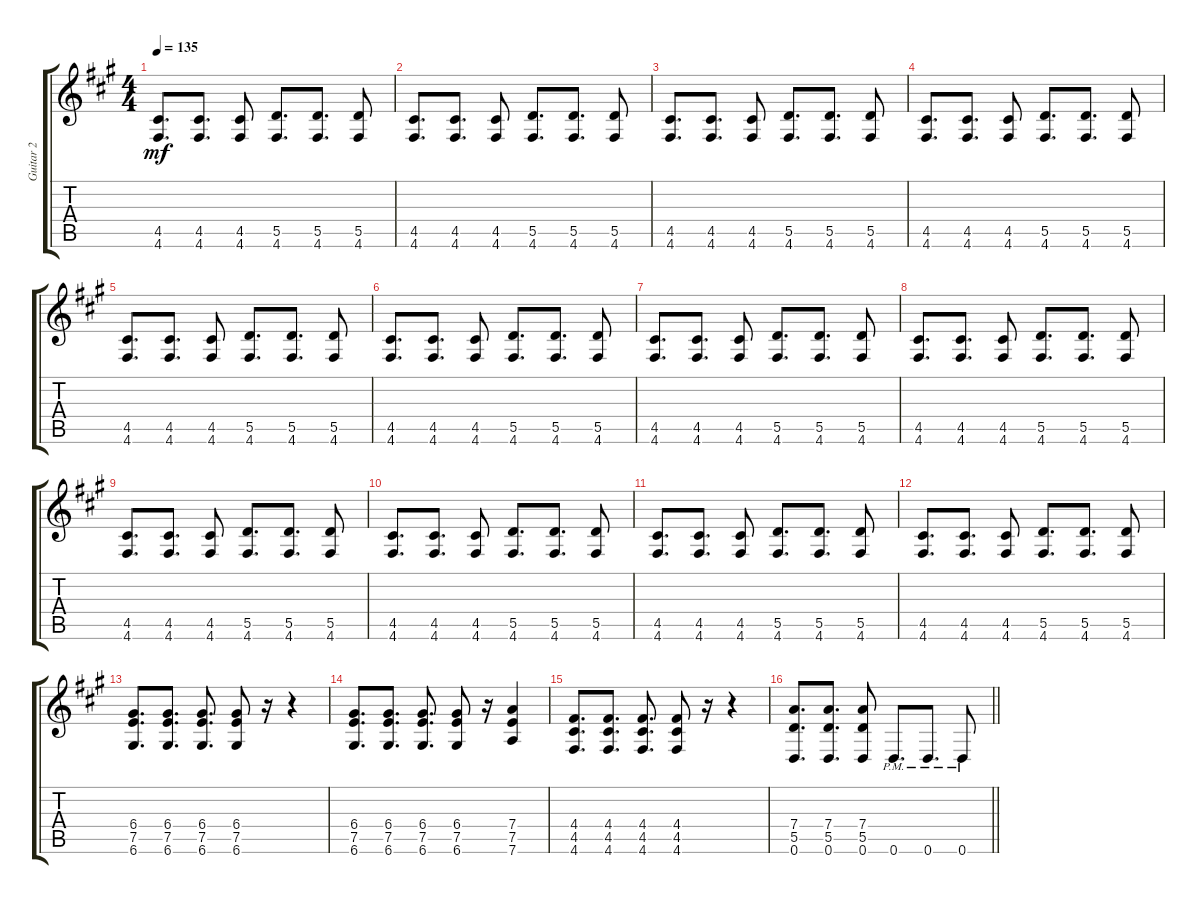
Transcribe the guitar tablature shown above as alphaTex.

\track ("Guitar 2" "Guitar 2") {instrument overdrivenguitar}
\staff {score tabs}
\tuning (E4 B3 G3 D3 A2 D2) {hide}
\ts (4 4)
\tempo 135
\clef g2
\ks a
(4.5 4.6).8{d dy mf} (4.5 4.6).8{d} (4.5 4.6).8 (5.5 4.6).8{d} (5.5 4.6).8{d} (5.5 4.6).8 |
(4.5 4.6).8{d} (4.5 4.6).8{d} (4.5 4.6).8 (5.5 4.6).8{d} (5.5 4.6).8{d} (5.5 4.6).8 |
(4.5 4.6).8{d} (4.5 4.6).8{d} (4.5 4.6).8 (5.5 4.6).8{d} (5.5 4.6).8{d} (5.5 4.6).8 |
(4.5 4.6).8{d} (4.5 4.6).8{d} (4.5 4.6).8 (5.5 4.6).8{d} (5.5 4.6).8{d} (5.5 4.6).8 |
(4.5 4.6).8{d} (4.5 4.6).8{d} (4.5 4.6).8 (5.5 4.6).8{d} (5.5 4.6).8{d} (5.5 4.6).8 |
(4.5 4.6).8{d} (4.5 4.6).8{d} (4.5 4.6).8 (5.5 4.6).8{d} (5.5 4.6).8{d} (5.5 4.6).8 |
(4.5 4.6).8{d} (4.5 4.6).8{d} (4.5 4.6).8 (5.5 4.6).8{d} (5.5 4.6).8{d} (5.5 4.6).8 |
(4.5 4.6).8{d} (4.5 4.6).8{d} (4.5 4.6).8 (5.5 4.6).8{d} (5.5 4.6).8{d} (5.5 4.6).8 |
(4.5 4.6).8{d} (4.5 4.6).8{d} (4.5 4.6).8 (5.5 4.6).8{d} (5.5 4.6).8{d} (5.5 4.6).8 |
(4.5 4.6).8{d} (4.5 4.6).8{d} (4.5 4.6).8 (5.5 4.6).8{d} (5.5 4.6).8{d} (5.5 4.6).8 |
(4.5 4.6).8{d} (4.5 4.6).8{d} (4.5 4.6).8 (5.5 4.6).8{d} (5.5 4.6).8{d} (5.5 4.6).8 |
(4.5 4.6).8{d} (4.5 4.6).8{d} (4.5 4.6).8 (5.5 4.6).8{d} (5.5 4.6).8{d} (5.5 4.6).8 |
(6.4 7.5 6.6).8{d} (6.4 7.5 6.6).8{d} (6.4 7.5 6.6).8{d} (6.4 7.5 6.6).8 r.16 r.4 |
(6.4 7.5 6.6).8{d} (6.4 7.5 6.6).8{d} (6.4 7.5 6.6).8{d} (6.4 7.5 6.6).8 r.16 (7.4 7.5 7.6).4 |
(4.4 4.5 4.6).8{d} (4.4 4.5 4.6).8{d} (4.4 4.5 4.6).8{d} (4.4 4.5 4.6).8 r.16 r.4 |
\barLineRight lightlight
(7.4 5.5 0.6).8{d} (7.4 5.5 0.6).8{d} (7.4 5.5 0.6).8 0.6{pm}.8{d} 0.6{pm}.8{d} 0.6{pm}.8
